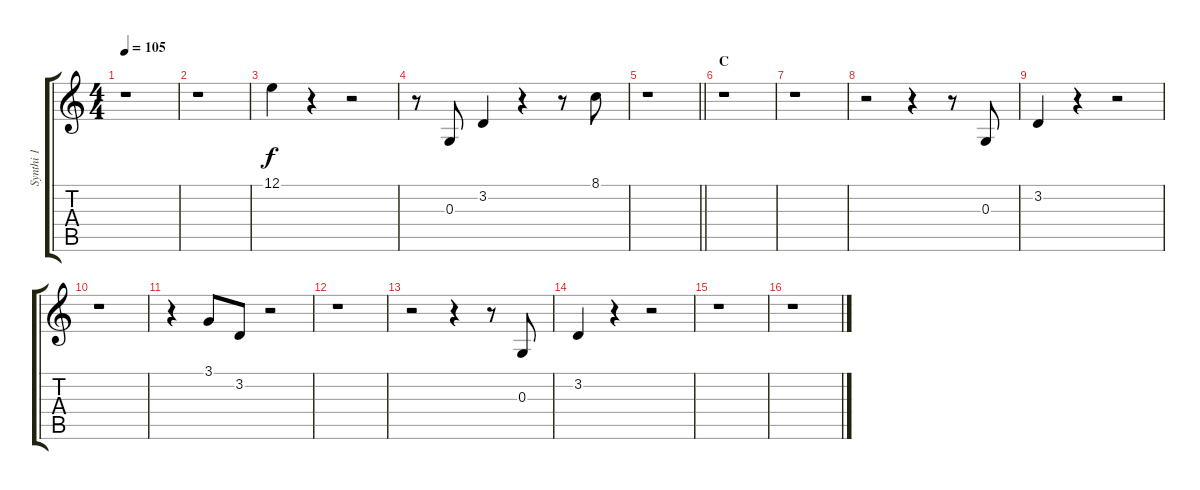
\track ("Synthi 1" "Synthi 1") {instrument fx7echoes}
\staff {score tabs}
\tuning (E4 B3 G3 D3 A2 E2) {hide}
\ts (4 4)
\tempo 105
\clef g2
\ks c
r.1{dy f} |
r.1 |
12.1.4 r.4 r.2 |
r.8 0.3.8 3.2.4 r.4 r.8 8.1.8 |
\barLineRight lightlight
r.1 |
\section ("" "C")
r.1 |
r.1 |
r.2 r.4 r.8 0.3.8 |
3.2.4 r.4 r.2 |
r.1 |
r.4 3.1.8 3.2.8 r.2 |
r.1 |
r.2 r.4 r.8 0.3.8 |
3.2.4 r.4 r.2 |
r.1 |
r.1
